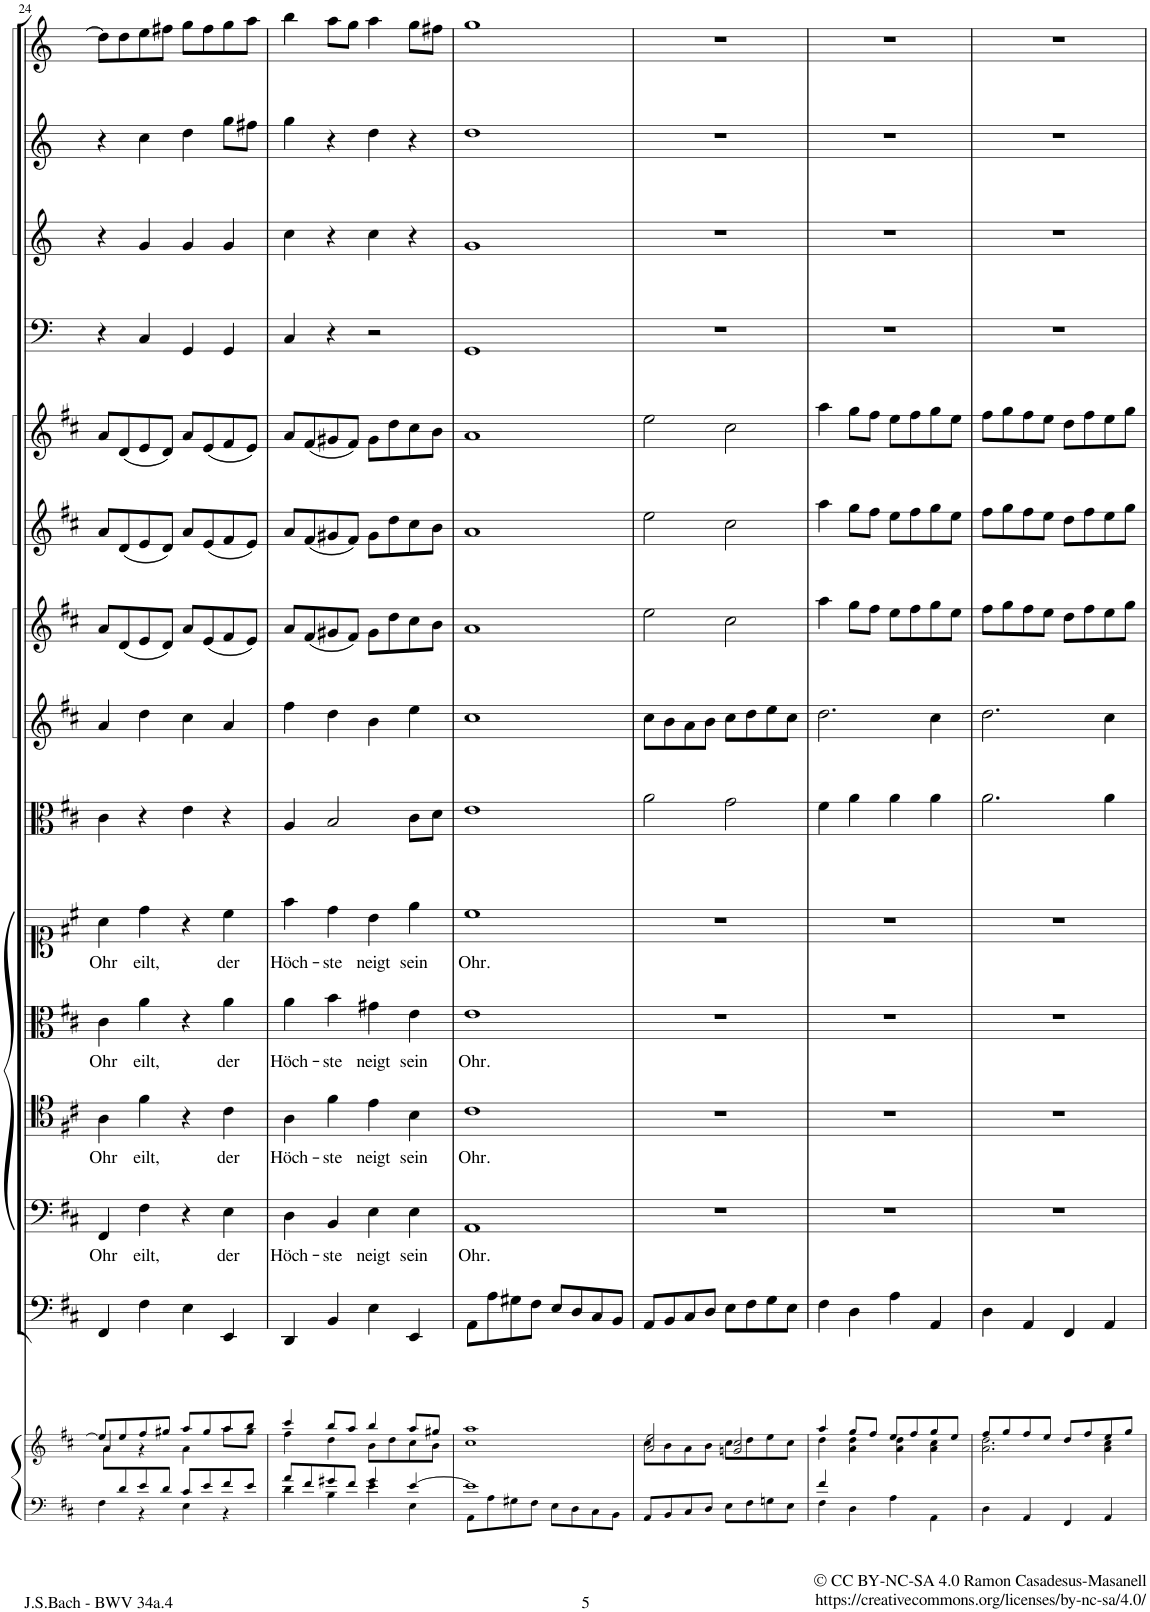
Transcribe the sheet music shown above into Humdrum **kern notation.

**kern	**kern	**kern	**kern	**text	**kern	**text	**kern	**text	**kern	**text	**kern	**kern	**kern	**kern	**kern	**kern	**kern	**kern	**kern
*part15	*part15	*part14	*part13	*part13	*part12	*part12	*part11	*part11	*part10	*part10	*part9	*part8	*part7	*part6	*part5	*part4	*part3	*part2	*part1
*staff16	*staff15	*staff14	*staff13	*staff13	*staff12	*staff12	*staff11	*staff11	*staff10	*staff10	*staff9	*staff8	*staff7	*staff6	*staff5	*staff4	*staff3	*staff2	*staff1
*I"Piano reduction	*	*I"Continuo.	*I"Basso	*	*I"Tenore	*	*I"Alto	*	*I"Soprano	*	*I"Viola.	*I"Violino II	*I"Violino I	*I"Oboe II	*I"Oboe I	*I"Timpani.	*I"Tromba III.	*I"Tromba II.	*I"Tromba 1.
*I'Pno	*	*	*	*	*	*	*	*	*	*	*I'Vla	*	*I'Vln	*I'Ob	*I'Ob	*I'Timp	*	*	*
!!LO:PB:g=z
*clefF4	*clefG2	*clefF4	*clefF4	*	*clefC4	*	*clefC3	*	*clefC1	*	*clefC3	*clefG2	*clefG2	*clefG2	*clefG2	*clefF4	*clefG2	*clefG2	*clefG2
*	*	*	*	*	*	*	*	*	*	*	*	*	*	*	*	*Trd-1c-2	*Trd-1c-2	*Trd-1c-2	*Trd-1c-2
*k[f#c#]	*k[f#c#]	*k[f#c#]	*k[f#c#]	*	*k[f#c#]	*	*k[f#c#]	*	*k[f#c#]	*	*k[f#c#]	*k[f#c#]	*k[f#c#]	*k[f#c#]	*k[f#c#]	*k[]	*k[]	*k[]	*k[]
*M2/2	*M2/2	*M2/2	*M2/2	*	*M2/2	*	*M2/2	*	*M2/2	*	*M2/2	*M2/2	*M2/2	*M2/2	*M2/2	*M2/2	*M2/2	*M2/2	*M2/2
*met(c|)	*met(c|)	*met(c|)	*met(c|)	*	*met(c|)	*	*met(c|)	*	*met(c|)	*	*met(c|)	*met(c|)	*met(c|)	*met(c|)	*met(c|)	*met(c|)	*met(c|)	*met(c|)	*met(c|)
=24	=24	=24	=24	=24	=24	=24	=24	=24	=24	=24	=24	=24	=24	=24	=24	=24	=24	=24	=24
*^	*^	*	*	*	*	*	*	*	*	*	*	*	*	*	*	*	*	*	*
*	*	*	*^	*	*	*	*	*	*	*	*	*	*	*	*	*	*	*	*	*	*
!	!	!	!	!	!	!	!LO:LY:b	!	!LO:LY:b	!	!LO:LY:b	!	!LO:LY:b	!	!	!	!	!	!	!	!	!
8ryy	4F#\	8ee/L]	4a/	8a\L	4FF#/	4FF#/	Ohr	4A\	Ohr	4c#\	Ohr	4a\	Ohr	4c#\	4a/	8a/L	8a/L	8a/L	4r	4r	4r	8dd\L]
8d/	.	8ee/	.	2..ryy	.	.	.	.	.	.	.	.	.	.	.	(8d/	(8d/	(8d/	.	.	.	8dd\
!	!	!	!	!	!	!	!LO:LY:b	!	!LO:LY:b	!	!LO:LY:b	!	!LO:LY:b	!	!	!	!	!	!	!	!	!
8e/	4r	8ff#/	4r	.	4F#\	4F#\	eilt,	4f#\	eilt,	4a\	eilt,	4dd\	eilt,	4r	4dd\	8e/	8e/	8e/	4C/	4g/	4cc\	8ee\
8d/J	.	8gg#X/J	.	.	.	.	.	.	.	.	.	.	.	.	.	8d/J)	8d/J)	8d/J)	.	.	.	8ff#X\J
8c#/L	4E\	8aa/L	4a\	.	4E\	4r	.	4r	.	4r	.	4r	.	4e\	4cc#\	8a/L	8a/L	8a/L	4GG/	4g/	4dd\	8gg\L
8e/	.	8gg#/	.	.	.	.	.	.	.	.	.	.	.	.	.	(8e/	(8e/	(8e/	.	.	.	8ff#\
!	!	!	!	!	!	!	!LO:LY:b	!	!LO:LY:b	!	!LO:LY:b	!	!LO:LY:b	!	!	!	!	!	!	!	!	!
8f#/	4r	8aa/	8aa\L	.	4EE/	4E\	der	4c#\	der	4a\	der	4cc#\	der	4r	4a/	8f#/	8f#/	8f#/	4GG/	4g/	8gg\L	8gg\
8e/J	.	8bb/J	8gg#\J	.	.	.	.	.	.	.	.	.	.	.	.	8e/J)	8e/J)	8e/J)	.	.	8ff#X\J	8aa\J
*	*	*	*v	*v	*	*	*	*	*	*	*	*	*	*	*	*	*	*	*	*	*	*
=25	=25	=25	=25	=25	=25	=25	=25	=25	=25	=25	=25	=25	=25	=25	=25	=25	=25	=25	=25	=25	=25
!	!	!	!	!	!	!LO:LY:b	!	!LO:LY:b	!	!LO:LY:b	!	!LO:LY:b	!	!	!	!	!	!	!	!	!
8a/L	4d\	4ccc#/	4ff#\	4DD/	4D\	Höch-	4A\	Höch-	4a\	Höch-	4ff#\	Höch-	4A/	4ff#\	8a/L	8a/L	8a/L	4C/	4cc\	4gg\	4bb\
8f#/	.	.	.	.	.	.	.	.	.	.	.	.	.	.	(8f#/	(8f#/	(8f#/	.	.	.	.
!	!	!	!	!	!	!LO:LY:b	!	!LO:LY:b	!	!LO:LY:b	!	!LO:LY:b	!	!	!	!	!	!	!	!	!
8g#X/	4B\	8bb/L	4dd\	4BB/	4BB/	-ste	4f#\	-ste	4b\	-ste	4dd\	-ste	2B/	4dd\	8g#X/	8g#X/	8g#X/	4r	4r	4r	8aa\L
8f#/J	.	8aa/J	.	.	.	.	.	.	.	.	.	.	.	.	8f#/J)	8f#/J)	8f#/J)	.	.	.	8gg\J
!	!	!	!	!	!	!LO:LY:b	!	!LO:LY:b	!	!LO:LY:b	!	!LO:LY:b	!	!	!	!	!	!	!	!	!
4g#/	4e\	4bb/	8b\L	4E\	4E\	neigt	4e\	neigt	4g#X\	neigt	4b\	neigt	.	4b\	8g#\L	8g#\L	8g#\L	2r	4cc\	4dd\	4aa\
.	.	.	8dd\	.	.	.	.	.	.	.	.	.	.	.	8dd\	8dd\	8dd\	.	.	.	.
!	!	!	!	!	!	!LO:LY:b	!	!LO:LY:b	!	!LO:LY:b	!	!LO:LY:b	!	!	!	!	!	!	!	!	!
[4e/	4E\	8aa/L	8cc#\	4EE/	4E\	sein	4B\	sein	4e\	sein	4ee\	sein	8c#\L	4ee\	8cc#\	8cc#\	8cc#\	.	4r	4r	8gg\L
.	.	8gg#X/J	8b\J	.	.	.	.	.	.	.	.	.	8d\J	.	8b\J	8b\J	8b\J	.	.	.	8ff#X\J
=26	=26	=26	=26	=26	=26	=26	=26	=26	=26	=26	=26	=26	=26	=26	=26	=26	=26	=26	=26	=26	=26
!	!	!	!	!	!	!LO:LY:b	!	!LO:LY:b	!	!LO:LY:b	!	!LO:LY:b	!	!	!	!	!	!	!	!	!
*	*	*v	*v	*	*	*	*	*	*	*	*	*	*	*	*	*	*	*	*	*	*
1e]	8AA\L	1cc# 1aa	8AA\L	1AA	Ohr.	1c#	Ohr.	1e	Ohr.	1cc#	Ohr.	1e	1cc#	1a	1a	1a	1GG	1g	1dd	1gg
.	8A\	.	8A\	.	.	.	.	.	.	.	.	.	.	.	.	.	.	.	.	.
.	8G#X\	.	8G#X\	.	.	.	.	.	.	.	.	.	.	.	.	.	.	.	.	.
.	8F#\J	.	8F#\J	.	.	.	.	.	.	.	.	.	.	.	.	.	.	.	.	.
.	8E\L	.	8E/L	.	.	.	.	.	.	.	.	.	.	.	.	.	.	.	.	.
.	8D\	.	8D/	.	.	.	.	.	.	.	.	.	.	.	.	.	.	.	.	.
.	8C#\	.	8C#/	.	.	.	.	.	.	.	.	.	.	.	.	.	.	.	.	.
.	8BB\J	.	8BB/J	.	.	.	.	.	.	.	.	.	.	.	.	.	.	.	.	.
*v	*v	*	*	*	*	*	*	*	*	*	*	*	*	*	*	*	*	*	*	*
=27	=27	=27	=27	=27	=27	=27	=27	=27	=27	=27	=27	=27	=27	=27	=27	=27	=27	=27	=27
*	*^	*	*	*	*	*	*	*	*	*	*	*	*	*	*	*	*	*	*
8AA/L	2a/ 2ee/	8cc#\L	8AA/L	1r	.	1r	.	1r	.	1r	.	2a\	8cc#\L	2ee\	2ee\	2ee\	1r	1r	1r	1r
8BB/	.	8b\	8BB/	.	.	.	.	.	.	.	.	.	8b\	.	.	.	.	.	.	.
8C#/	.	8a\	8C#/	.	.	.	.	.	.	.	.	.	8a\	.	.	.	.	.	.	.
8D/J	.	8b\J	8D/J	.	.	.	.	.	.	.	.	.	8b\J	.	.	.	.	.	.	.
8E\L	2gn/ 2cc#/	8cc#\L	8E\L	.	.	.	.	.	.	.	.	2g\	8cc#\L	2cc#\	2cc#\	2cc#\	.	.	.	.
8F#\	.	8dd\	8F#\	.	.	.	.	.	.	.	.	.	8dd\	.	.	.	.	.	.	.
8Gn\	.	8ee\	8G\	.	.	.	.	.	.	.	.	.	8ee\	.	.	.	.	.	.	.
8E\J	.	8cc#\J	8E\J	.	.	.	.	.	.	.	.	.	8cc#\J	.	.	.	.	.	.	.
=28	=28	=28	=28	=28	=28	=28	=28	=28	=28	=28	=28	=28	=28	=28	=28	=28	=28	=28	=28	=28
*^	*	*	*	*	*	*	*	*	*	*	*	*	*	*	*	*	*	*	*	*
4f#/	4F#\	4aa/	4dd\	4F#\	1r	.	1r	.	1r	.	1r	.	4f#\	2.dd\	4aa\	4aa\	4aa\	1r	1r	1r	1r
4ryy	4D\	8gg/L	4a\ 4dd\	4D\	.	.	.	.	.	.	.	.	4a\	.	8gg\L	8gg\L	8gg\L	.	.	.	.
.	.	8ff#/J	.	.	.	.	.	.	.	.	.	.	.	.	8ff#\J	8ff#\J	8ff#\J	.	.	.	.
2ryy	4A\	8ee/L	4a\ 4dd\	4A\	.	.	.	.	.	.	.	.	4a\	.	8ee\L	8ee\L	8ee\L	.	.	.	.
.	.	8ff#/	.	.	.	.	.	.	.	.	.	.	.	.	8ff#\	8ff#\	8ff#\	.	.	.	.
.	4AA\	8gg/	4a\ 4cc#\	4AA/	.	.	.	.	.	.	.	.	4a\	4cc#\	8gg\	8gg\	8gg\	.	.	.	.
.	.	8ee/J	.	.	.	.	.	.	.	.	.	.	.	.	8ee\J	8ee\J	8ee\J	.	.	.	.
*v	*v	*	*	*	*	*	*	*	*	*	*	*	*	*	*	*	*	*	*	*	*
=29	=29	=29	=29	=29	=29	=29	=29	=29	=29	=29	=29	=29	=29	=29	=29	=29	=29	=29	=29	=29
4D\	8ff#/L	2.a\ 2.dd\	4D\	1r	.	1r	.	1r	.	1r	.	2.a\	2.dd\	8ff#\L	8ff#\L	8ff#\L	1r	1r	1r	1r
.	8gg/	.	.	.	.	.	.	.	.	.	.	.	.	8gg\	8gg\	8gg\	.	.	.	.
4AA/	8ff#/	.	4AA/	.	.	.	.	.	.	.	.	.	.	8ff#\	8ff#\	8ff#\	.	.	.	.
.	8ee/J	.	.	.	.	.	.	.	.	.	.	.	.	8ee\J	8ee\J	8ee\J	.	.	.	.
4FF#/	8dd/L	.	4FF#/	.	.	.	.	.	.	.	.	.	.	8dd\L	8dd\L	8dd\L	.	.	.	.
.	8ff#/	.	.	.	.	.	.	.	.	.	.	.	.	8ff#\	8ff#\	8ff#\	.	.	.	.
4AA/	8ee/	4a\ 4cc#\	4AA/	.	.	.	.	.	.	.	.	4a\	4cc#\	8ee\	8ee\	8ee\	.	.	.	.
.	8gg/J	.	.	.	.	.	.	.	.	.	.	.	.	8gg\J	8gg\J	8gg\J	.	.	.	.
*	*v	*v	*	*	*	*	*	*	*	*	*	*	*	*	*	*	*	*	*	*
=	=	=	=	=	=	=	=	=	=	=	=	=	=	=	=	=	=	=	=
*-	*-	*-	*-	*-	*-	*-	*-	*-	*-	*-	*-	*-	*-	*-	*-	*-	*-	*-	*-
